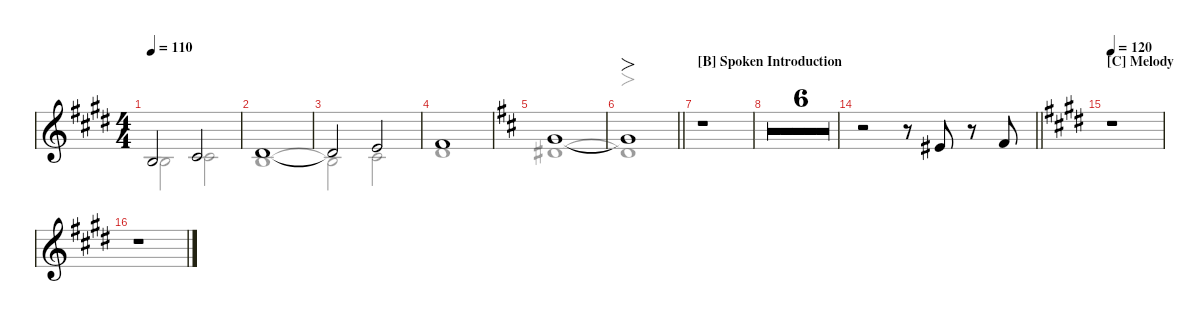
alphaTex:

\defaultSystemsLayout 4
\hideDynamics
\bracketExtendMode nobrackets
\singleTrackTrackNamePolicy hidden
\multiTrackTrackNamePolicy hidden
\firstSystemTrackNameMode fullname
\firstSystemTrackNameOrientation horizontal
\otherSystemsTrackNameOrientation horizontal
\track ("Tenor Choir" "Choir") {multiBarRest instrument choiraahs}
\staff {score}
\tuning (E4 B3 G3 D3 A2 E2)
\voice
\ts (4 4)
\tempo 110
\clef g2
\ks e
0.2{t acc forcenatural}.2{dy mf} 2.2{acc #}.2 |
4.2{acc #}.1 |
4.2{t acc #}.2 0.1{acc forcenatural}.2 |
7.2{acc #}.1 |
\ks bminor
8.2{acc forcenatural}.1 |
\barLineRight lightlight
8.2{t acc forcenatural}.1{fo} |
\section ("B" "Spoken Introduction")
r.1 |
r.1 |
r.1 |
r.1 |
r.1 |
r.1 |
r.1 |
\barLineRight lightlight
r.2 r.8 1.1{acc #}.8 r.8 2.1{acc #}.8 |
\section ("C" "Melody")
\tempo 120
\ks e
r.1 |
r.1
\voice
\clef g2
\ottava regular
\simile none
\ks e
0.2{t acc forcenatural}.2{dy mf} 2.2{acc #}.2 |
4.3{acc forcenatural}.1 |
4.3{t acc forcenatural}.2 6.3{acc #}.2 |
8.3{acc #}.1 |
\ks bminor
8.3{acc #}.1 |
\barLineRight lightlight
8.3{t acc #}.1{fo} |
|
|
|
|
|
|
|
\barLineRight lightlight
|
\ks e
|
